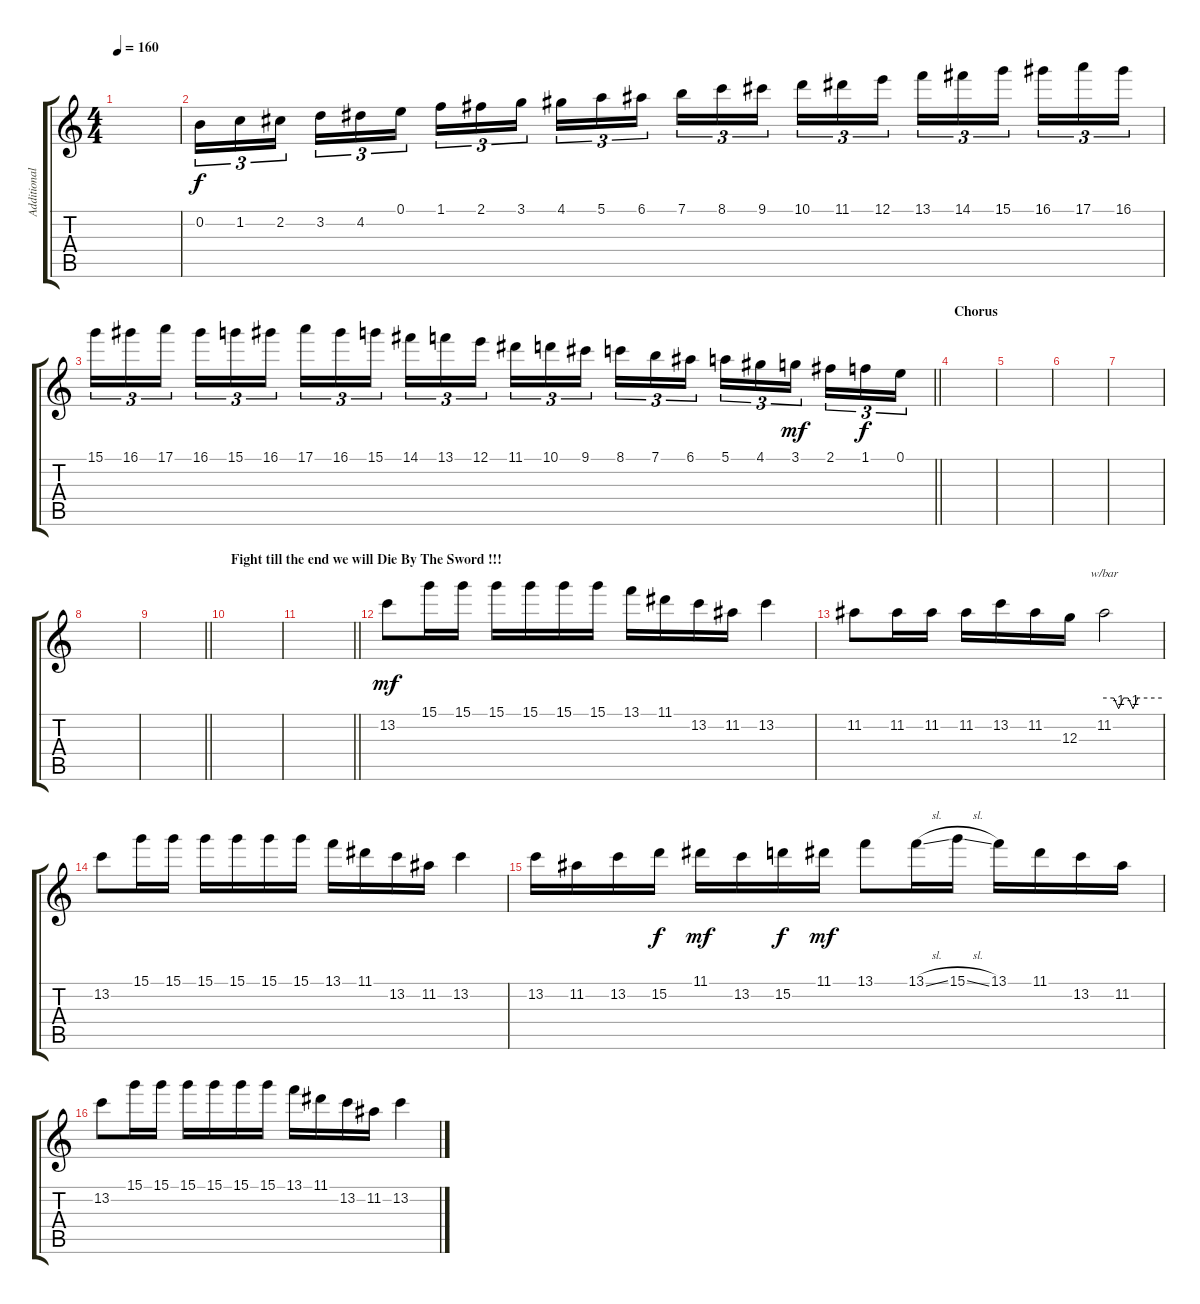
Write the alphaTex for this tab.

\track ("Additional Guitar" "Additional") {instrument distortionguitar}
\staff {score tabs}
\tuning (E4 B3 G3 D3 A2 E2) {hide}
\ts (4 4)
\tempo 160
\clef g2
\ks c
|
0.2.16{tu (3 2) balance 8 instrument guitarfretnoise} 1.2.16{tu (3 2)} 2.2.16{tu (3 2) beam splitsecondary} 3.2.16{tu (3 2)} 4.2.16{tu (3 2)} 0.1.16{tu (3 2)} 1.1.16{tu (3 2)} 2.1.16{tu (3 2)} 3.1.16{tu (3 2) beam splitsecondary} 4.1.16{tu (3 2)} 5.1.16{tu (3 2)} 6.1.16{tu (3 2)} 7.1.16{tu (3 2)} 8.1.16{tu (3 2)} 9.1.16{tu (3 2) beam splitsecondary} 10.1.16{tu (3 2)} 11.1.16{tu (3 2)} 12.1.16{tu (3 2)} 13.1.16{tu (3 2)} 14.1.16{tu (3 2)} 15.1.16{tu (3 2) beam splitsecondary} 16.1.16{tu (3 2)} 17.1.16{tu (3 2)} 16.1.16{tu (3 2)} |
\barLineRight lightlight
15.1.16{tu (3 2)} 16.1.16{tu (3 2)} 17.1.16{tu (3 2) beam splitsecondary} 16.1.16{tu (3 2)} 15.1.16{tu (3 2)} 16.1.16{tu (3 2)} 17.1.16{tu (3 2)} 16.1.16{tu (3 2)} 15.1.16{tu (3 2) beam splitsecondary} 14.1.16{tu (3 2)} 13.1.16{tu (3 2)} 12.1.16{tu (3 2)} 11.1.16{tu (3 2)} 10.1.16{tu (3 2)} 9.1.16{tu (3 2) beam splitsecondary} 8.1.16{tu (3 2)} 7.1.16{tu (3 2)} 6.1.16{tu (3 2)} 5.1.16{tu (3 2)} 4.1.16{tu (3 2)} 3.1.16{tu (3 2) dy mf beam splitsecondary} 2.1.16{tu (3 2)} 1.1.16{tu (3 2) dy f} 0.1.16{tu (3 2)} |
\section ("" "Chorus")
|
|
|
|
|
\barLineRight lightlight
|
\section ("" "Fight till the end we will Die By The Sword !!!")
|
\barLineRight lightlight
|
13.2.8{dy mf instrument distortionguitar} 15.1.16 15.1.16 15.1.16 15.1.16 15.1.16 15.1.16 13.1.16 11.1.16 13.2.16 11.2.16 13.2.4 |
11.2.8 11.2.16 11.2.16 11.2.16 13.2.16 11.2.16 12.3.16 11.2.2{tbe (custom default 0 0 10 0 15 -4 20 0 25 0 30 -4 35 0 60 0)} |
13.2.8 15.1.16 15.1.16 15.1.16 15.1.16 15.1.16 15.1.16 13.1.16 11.1.16 13.2.16 11.2.16 13.2.4 |
13.2.16 11.2.16 13.2.16 15.2.16{dy f} 11.1.16{dy mf} 13.2.16 15.2.16{dy f} 11.1.16{dy mf} 13.1.8 13.1{sl}.16 15.1{sl}.16 13.1.16 11.1.16 13.2.16 11.2.16 |
13.2.8 15.1.16 15.1.16 15.1.16 15.1.16 15.1.16 15.1.16 13.1.16 11.1.16 13.2.16 11.2.16 13.2.4
